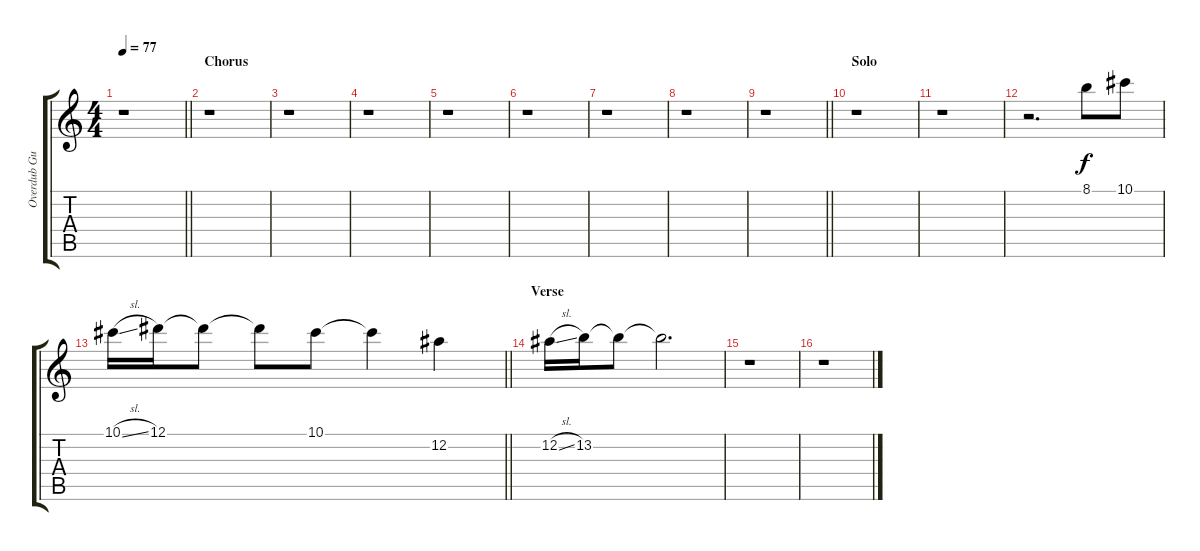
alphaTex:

\track ("Overdub Guitar" "Overdub Gu") {instrument distortionguitar}
\staff {score tabs}
\tuning (Eb4 Bb3 Gb3 Db3 Ab2 Eb2) {hide}
\ts (4 4)
\tempo 77
\clef g2
\barLineRight lightlight
\ks c
r.1{dy f} |
\section ("" "Chorus")
r.1 |
r.1 |
r.1 |
r.1 |
r.1 |
r.1 |
r.1 |
\barLineRight lightlight
r.1 |
\section ("" "Solo")
r.1 |
r.1 |
r.2{d} 8.1.8 10.1.8 |
\barLineRight lightlight
10.1{sl}.16 12.1.16 12.1{t}.8 12.1{t}.8 10.1.8 10.1{t}.4 12.2.4 |
\section ("" "Verse")
12.2{sl}.16 13.2.16 13.2{t}.8 13.2{t}.2{d} |
r.1 |
r.1
